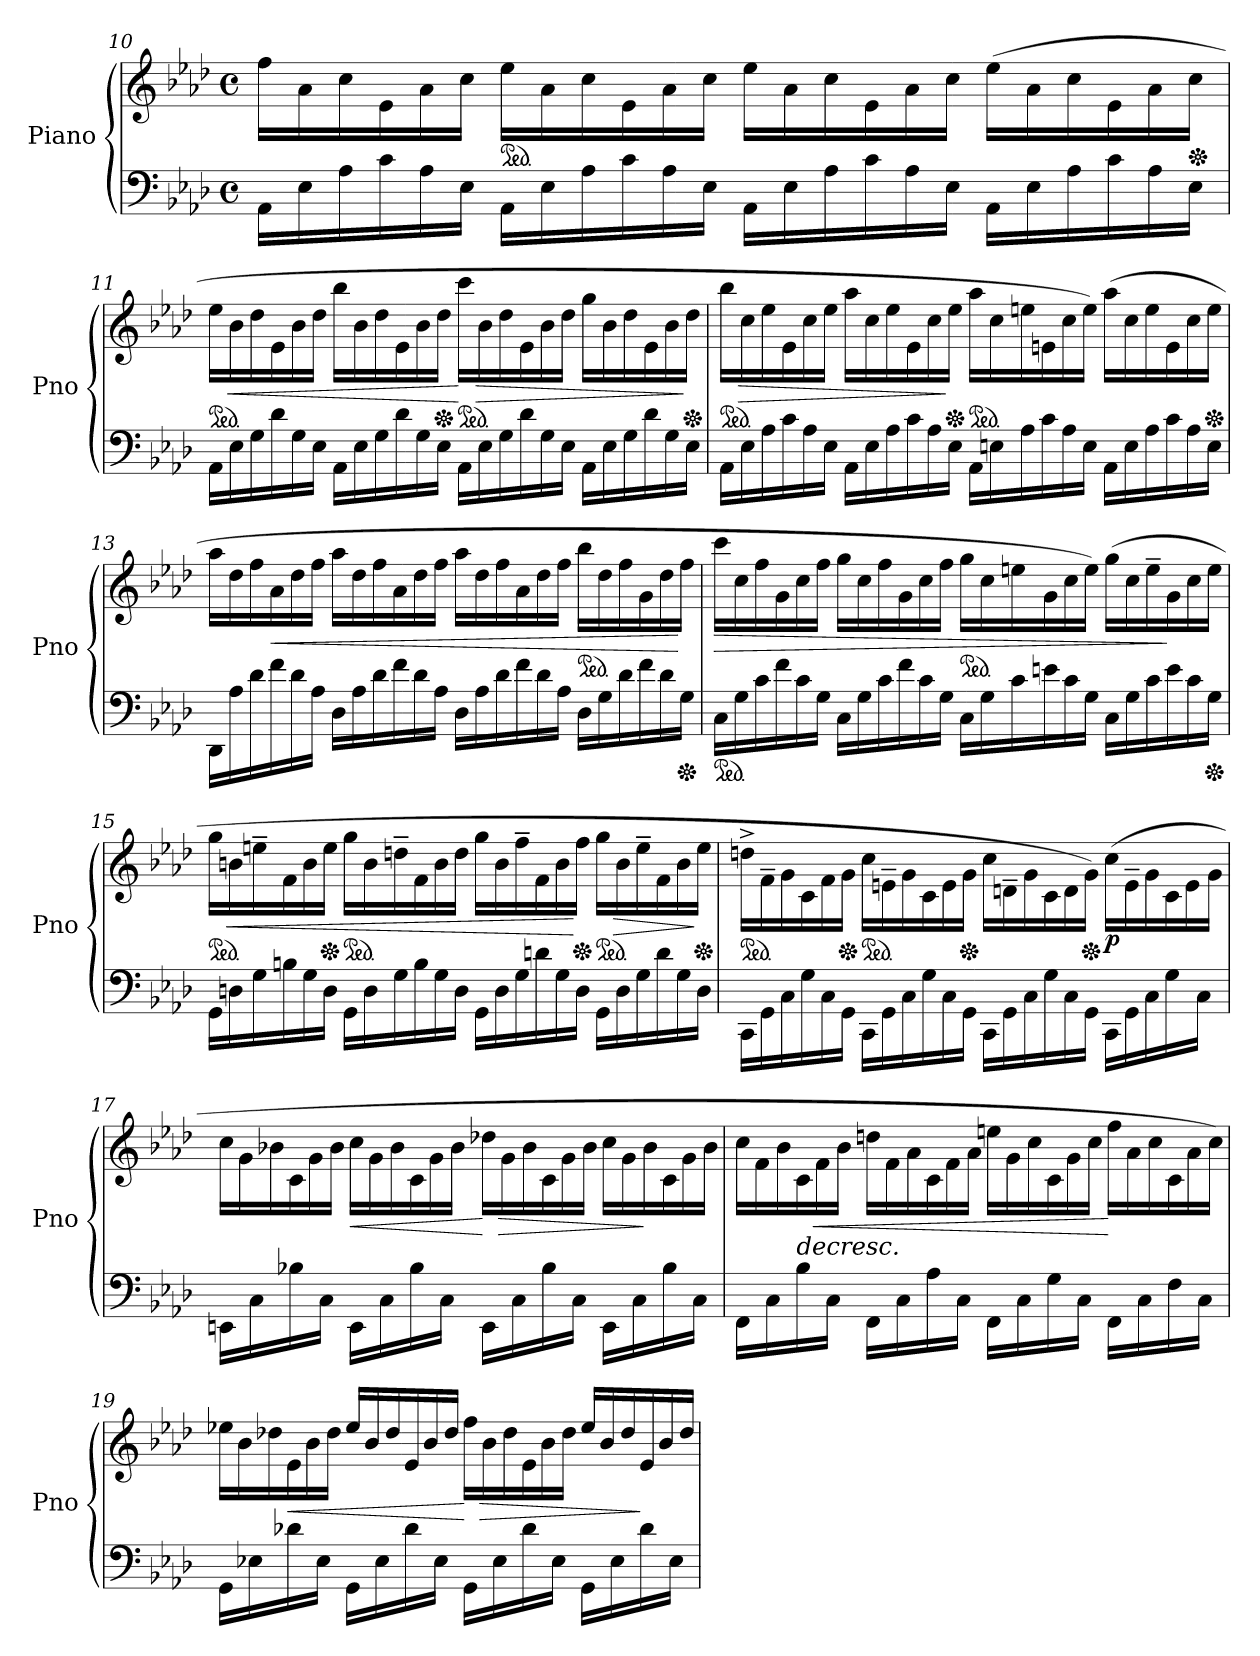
**kern	**kern	**dynam
*part1	*part1	*part1
*staff2	*staff1	*staff1/2
*I"Piano	*	*
*I'Pno	*	*
*clefF4	*clefG2	*
*k[b-e-a-d-]	*k[b-e-a-d-]	*
*M4/4	*M4/4	*
*met(c)	*met(c)	*
*Xtuplet	*Xtuplet	*
=10	=10	=10
24AA-\LL	24ff\LL	.
24E-\	24a-\	.
24A-\	24cc\	.
24c\	24e-\	.
24A-\	24a-\	.
24E-\JJ	24cc\JJ	.
*	*ped	*
24AA-\LL	24ee-\LL	.
24E-\	24a-\	.
24A-\	24cc\	.
24c\	24e-\	.
24A-\	24a-\	.
24E-\JJ	24cc\JJ	.
24AA-\LL	24ee-\LL	.
24E-\	24a-\	.
24A-\	24cc\	.
24c\	24e-\	.
24A-\	24a-\	.
24E-\JJ	24cc\JJ	.
24AA-\LL	(24ee-\LL	.
24E-\	24a-\	.
24A-\	24cc\	.
24c\	24e-\	.
24A-\	24a-\	.
*	*Xped	*
24E-\JJ	24cc\JJ	.
!!LO:PB:g=z
=11	=11	=11
*	*ped	*
24AA-\LL	24ee-\LL	.
!	!	!LO:HP:b
24E-\	24b-\	<
24G\	24dd-\	.
24d-\	24e-\	.
24G\	24b-\	.
24E-\JJ	24dd-\JJ	.
24AA-\LL	24bb-\LL	.
24E-\	24b-\	.
24G\	24dd-\	.
24d-\	24e-\	.
24G\	24b-\	.
*	*Xped	*
24E-\JJ	24dd-\JJ	.
*	*ped	*
24AA-\LL	24ccc\LL	[
!	!	!LO:HP:b
24E-\	24b-\	>
24G\	24dd-\	.
24d-\	24e-\	.
24G\	24b-\	.
24E-\JJ	24dd-\JJ	.
24AA-\LL	24gg\LL	.
24E-\	24b-\	.
24G\	24dd-\	.
24d-\	24e-\	.
24G\	24b-\	.
*	*Xped	*
24E-\JJ	24dd-\JJ	]
=12	=12	=12
*	*ped	*
24AA-\LL	24bb-\LL	.
!	!	!LO:HP:b
24E-\	24cc\	>
24A-\	24ee-\	.
24c\	24e-\	.
24A-\	24cc\	.
24E-\JJ	24ee-\JJ	.
24AA-\LL	24aa-\LL	.
24E-\	24cc\	.
24A-\	24ee-\	.
24c\	24e-\	.
24A-\	24cc\	.
*	*Xped	*
24E-\JJ	24ee-\JJ	]
*	*ped	*
24AA-\LL	24aa-\LL	.
24En\	24cc\	.
24A-\	24een\	.
24c\	24en\	.
24A-\	24cc\	.
24E\JJ	24ee\JJ)	.
24AA-\LL	(24aa-\LL	.
24E\	24cc\	.
24A-\	24ee\	.
24c\	24e\	.
24A-\	24cc\	.
*	*Xped	*
24E\JJ	24ee\JJ	.
!!LO:LB:g=z
=13	=13	=13
24DD-/LL	24aa-\LL	.
24A-\	24dd-\	.
24d-\	24ff\	.
!	!	!LO:HP:b
24f\	24a-\	<
24d-\	24dd-\	.
24A-\JJ	24ff\JJ	.
24D-\LL	24aa-\LL	.
24A-\	24dd-\	.
24d-\	24ff\	.
24f\	24a-\	.
24d-\	24dd-\	.
24A-\JJ	24ff\JJ	.
24D-\LL	24aa-\LL	.
24A-\	24dd-\	.
24d-\	24ff\	.
24f\	24a-\	.
24d-\	24dd-\	.
24A-\JJ	24ff\JJ	.
*	*ped	*
24D-\LL	24bb-\LL	.
24G\	24dd-\	.
24d-\	24ff\	.
24f\	24g\	.
24d-\	24dd-\	.
*Xped	*	*
24G\JJ	24ff\JJ	[
=14	=14	=14
*ped	*	*
!	!	!LO:HP:b
24C\LL	24ccc\LL	>
24G\	24cc\	.
24c\	24ff\	.
24f\	24g\	.
24c\	24cc\	.
24G\JJ	24ff\JJ	.
24C\LL	24gg\LL	.
24G\	24cc\	.
24c\	24ff\	.
24f\	24g\	.
24c\	24cc\	.
24G\JJ	24ff\JJ	.
*	*ped	*
24C\LL	24gg\LL	.
24G\	24cc\	.
24c\	24een\	.
24en\	24g\	.
24c\	24cc\	.
24G\JJ	24ee\JJ)	.
24C\LL	(24gg\LL	.
24G\	24cc\	.
24c\	24ee~\	.
24e\	24g\	]
24c\	24cc\	.
*Xped	*	*
24G\JJ	24ee\JJ	.
!!LO:LB:g=z
=15	=15	=15
*	*ped	*
24GG\LL	24gg\LL	.
!	!	!LO:HP:b
24Dn\	24bn\	<
24G\	24een~\	.
24Bn\	24f\	.
24G\	24b\	.
*	*Xped	*
24D\JJ	24ee\JJ	.
*	*ped	*
24GG\LL	24gg\LL	.
24D\	24b\	.
24G\	24ddn~\	.
24B\	24f\	.
24G\	24b\	.
24D\JJ	24dd\JJ	.
24GG\LL	24gg\LL	.
24D\	24b\	.
24G\	24ff~\	.
24dn\	24f\	.
24G\	24b\	.
*	*Xped	*
24D\JJ	24ff\JJ	[
*	*ped	*
24GG\LL	24gg\LL	.
!	!	!LO:HP:b
24D\	24b\	>
24G\	24ee~\	.
24d\	24f\	.
24G\	24b\	.
*	*Xped	*
24D\JJ	24ee\JJ	]
=16	=16	=16
*	*ped	*
24CC\LL	24ddn^\LL	.
24GG\	24f~\	.
24C\	24g\	.
24G\	24c\	.
24C\	24f\	.
*	*Xped	*
24GG\JJ	24g\JJ	.
*	*ped	*
24CC\LL	24cc\LL	.
24GG\	24en~\	.
24C\	24g\	.
24G\	24c\	.
24C\	24e\	.
*	*Xped	*
24GG\JJ	24g\JJ	.
24CC\LL	24cc\LL	.
24GG\	24dn~\	.
24C\	24g\	.
24G\	24c\	.
24C\	24d\	.
*	*Xped	*
24GG\JJ	24g\JJ)	.
!	!	!LO:DY:b
24CC\LL	(24cc\LL	p
24GG\	24e~\	.
24C\	24g\	.
16G\	24c\	.
.	24e\	.
16C\JJ	.	.
.	24g\JJ	.
!!LO:LB:g=z
=17	=17	=17
16EEn\LL	24cc\LL	.
.	24g\	.
16C\	.	.
.	24b-X\	.
16B-X\	24c\	.
.	24g\	.
16C\JJ	.	.
.	24b-\JJ	.
!	!	!LO:HP:b
16EE\LL	24cc\LL	<
.	24g\	.
16C\	.	.
.	24b-\	.
16B-\	24c\	.
.	24g\	.
16C\JJ	.	.
.	24b-\JJ	.
16EE\LL	24dd-X\LL	[
!	!	!LO:HP:b
.	24g\	>
16C\	.	.
.	24b-\	.
16B-\	24c\	.
.	24g\	.
16C\JJ	.	.
.	24b-\JJ	.
16EE\LL	24cc\LL	.
.	24g\	.
16C\	.	.
.	24b-\	]
16B-\	24c\	.
.	24g\	.
16C\JJ	.	.
.	24b-\JJ	.
=18	=18	=18
16FF\LL	24cc\LL	.
.	24f\	.
16C\	.	.
.	24b-\	.
!	!	!LO:HP:b
16B-\	24c\	>
!	!	!LO:HP:b
.	24f\	<
16C\JJ	.	.
.	24b-\JJ	.
16FF\LL	24ddn\LL	.
.	24f\	.
16C\	.	.
.	24a-\	.
16A-\	24c\	.
.	24f\	.
16C\JJ	.	.
.	24a-\JJ	.
16FF\LL	24een\LL	.
.	24g\	.
16C\	.	.
.	24cc\	.
16G\	24c\	.
.	24g\	.
16C\JJ	.	.
.	24cc\JJ	.
16FF\LL	24ff\LL	[
.	24a-\	.
16C\	.	.
.	24cc\	.
16F\	24c\	]
.	24a-\	.
16C\JJ	.	.
.	24cc\JJ)	.
!!LO:LB:g=z
=19	=19	=19
16GG\LL	24ee-X\LL	.
.	24b-\	.
16E-X\	.	.
.	24dd-X\	.
!	!	!LO:HP:b
16d-X\	24e-\	<
.	24b-\	.
16E-\JJ	.	.
.	24dd-\JJ	.
16GG\LL	24ee-/LL	.
.	24b-/	.
16E-\	.	.
.	24dd-/	.
16d-\	24e-/	.
.	24b-/	.
16E-\JJ	.	.
.	24dd-/JJ	.
16GG\LL	24ff\LL	[
!	!	!LO:HP:b
.	24b-\	>
16E-\	.	.
.	24dd-\	.
16d-\	24e-\	.
.	24b-\	.
16E-\JJ	.	.
.	24dd-\JJ	.
16GG\LL	24ee-/LL	.
.	24b-/	.
16E-\	.	.
.	24dd-/	.
16d-\	24e-/	]
.	24b-/	.
16E-\JJ	.	.
.	24dd-/JJ	.
=	=	=
*-	*-	*-
